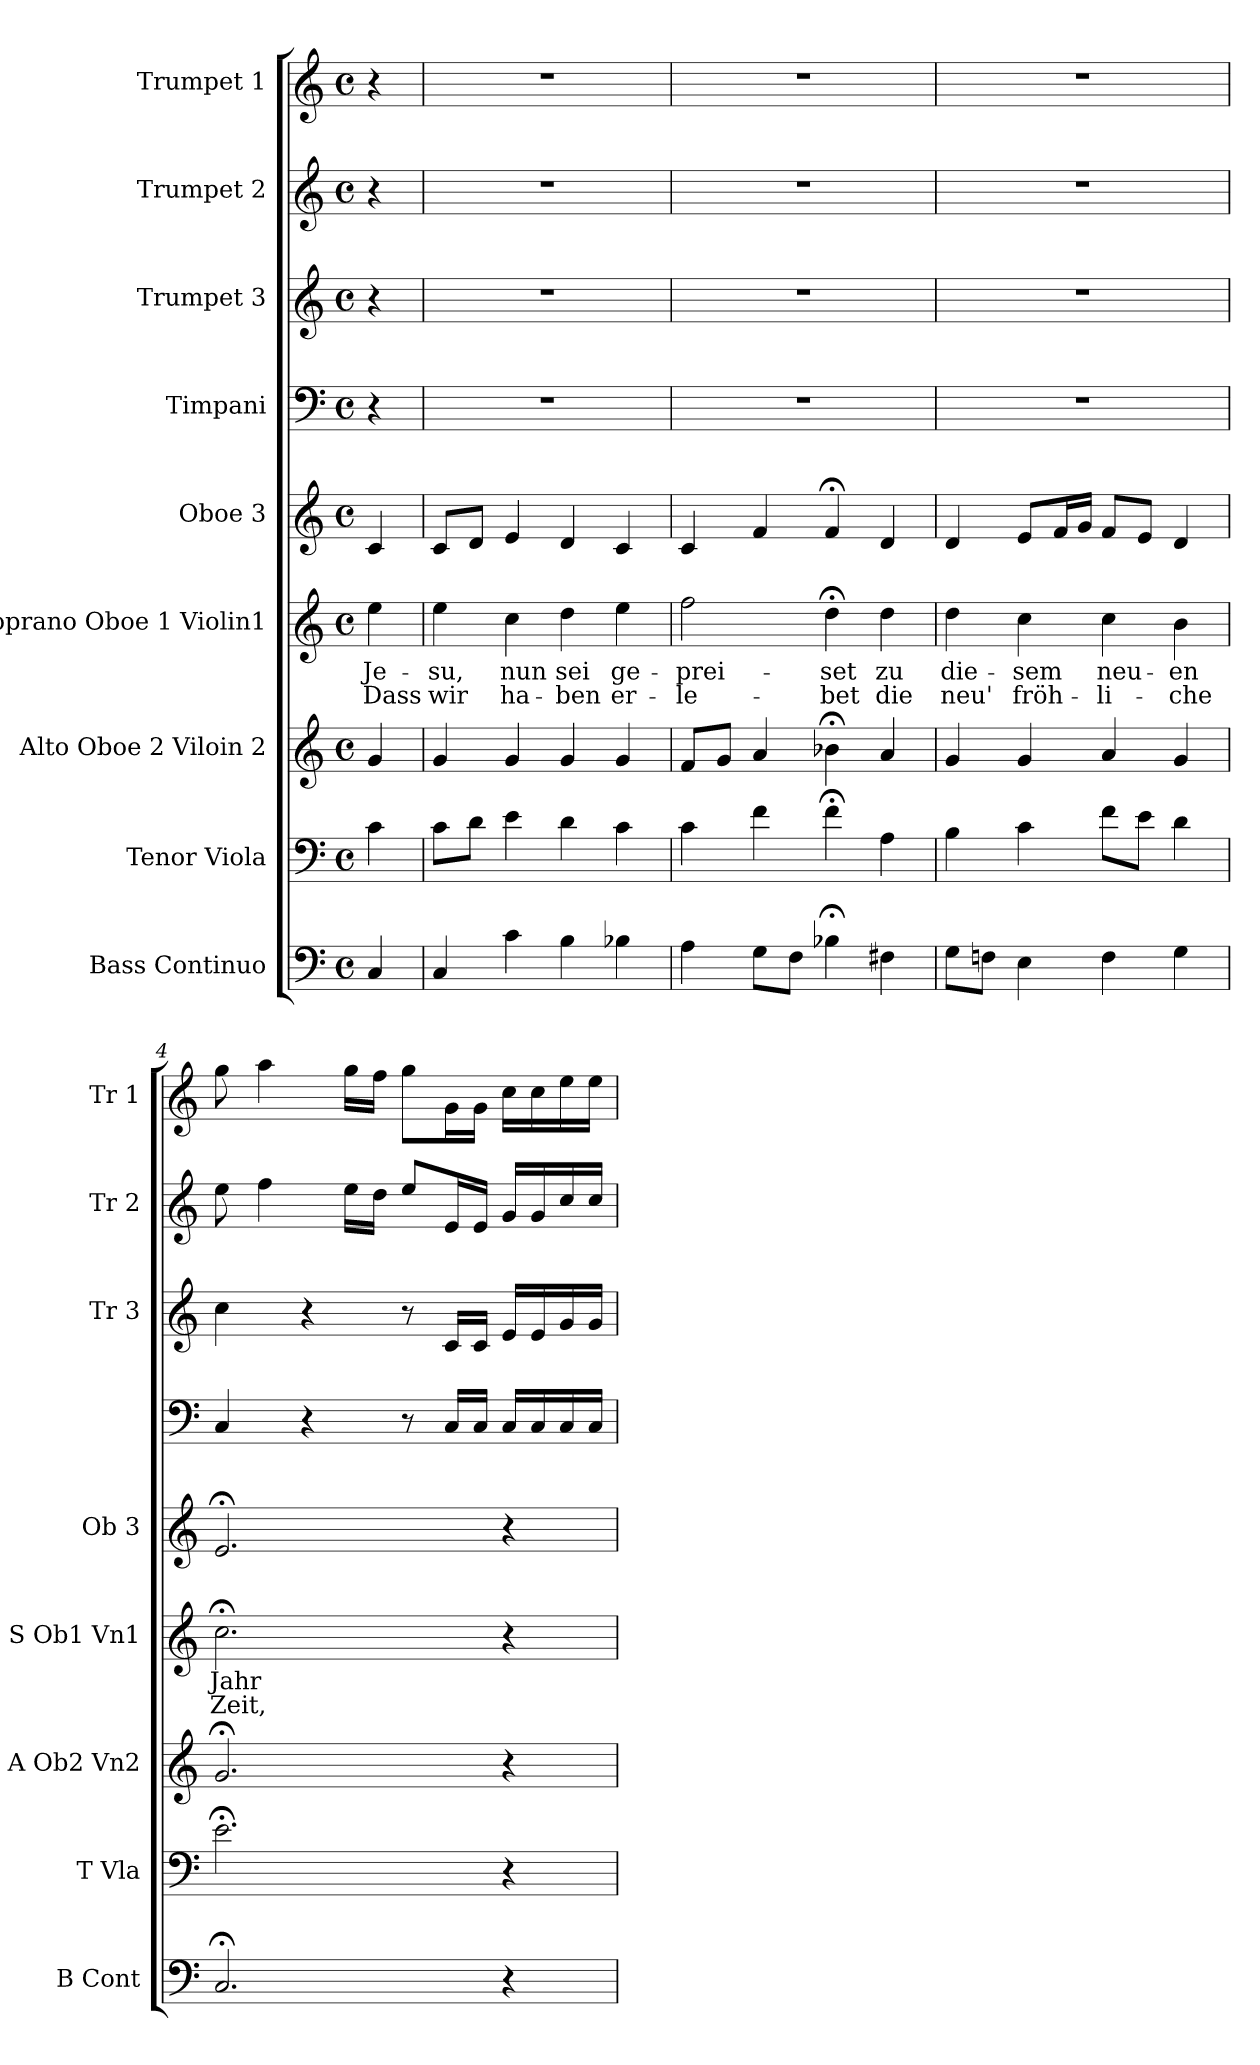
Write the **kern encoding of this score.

**kern	**kern	**kern	**kern	**text	**text	**kern	**kern	**kern	**kern	**kern
*part9	*part8	*part7	*part6	*part6	*part6	*part5	*part4	*part3	*part2	*part1
*staff9	*staff8	*staff7	*staff6	*staff6	*staff6	*staff5	*staff4	*staff3	*staff2	*staff1
*I"Bass Continuo	*I"Tenor Viola	*I"Alto Oboe 2 Viloin 2	*I"Soprano Oboe 1 Violin1	*	*	*I"Oboe 3	*I"Timpani	*I"Trumpet 3	*I"Trumpet 2	*I"Trumpet 1
*I'B Cont	*I'T Vla	*I'A Ob2 Vn2	*I'S Ob1 Vn1	*	*	*I'Ob 3	*	*I'Tr 3	*I'Tr 2	*I'Tr 1
*clefF4	*clefF4	*clefG2	*clefG2	*	*	*clefG2	*clefF4	*clefG2	*clefG2	*clefG2
*k[]	*k[]	*k[]	*k[]	*	*	*k[]	*k[]	*k[]	*k[]	*k[]
*	*	*	*	*	*	*	*	*	*	*C:
*M4/4	*M4/4	*M4/4	*M4/4	*	*	*M4/4	*M4/4	*M4/4	*M4/4	*M4/4
*met(c)	*met(c)	*met(c)	*met(c)	*	*	*met(c)	*met(c)	*met(c)	*met(c)	*met(c)
=	=	=	=	=	=	=	=	=	=	=
4C/	4c\	4g/	4ee\	Je-	Dass	4c/	4r	4r	4r	4r
=1	=1	=1	=1	=1	=1	=1	=1	=1	=1	=1
4C/	8c\L	4g/	4ee\	-su,	wir	8c/L	1r	1r	1r	1r
.	8d\J	.	.	.	.	8d/J	.	.	.	.
4c\	4e\	4g/	4cc\	nun	ha-	4e/	.	.	.	.
4B\	4d\	4g/	4dd\	sei	-ben	4d/	.	.	.	.
4B-X\	4c\	4g/	4ee\	ge-	er-	4c/	.	.	.	.
=2	=2	=2	=2	=2	=2	=2	=2	=2	=2	=2
4A\	4c\	8f/L	2ff\	-prei-	-le-	4c/	1r	1r	1r	1r
.	.	8g/J	.	.	.	.	.	.	.	.
8G\L	4f\	4a/	.	.	.	4f/	.	.	.	.
8F\J	.	.	.	.	.	.	.	.	.	.
4B-X;<\	4f;<\	4b-X;<\	4dd;<\	set	-bet	4f;</	.	.	.	.
4F#X\	4A\	4a/	4dd\	zu	die	4d/	.	.	.	.
=3	=3	=3	=3	=3	=3	=3	=3	=3	=3	=3
8G\L	4B\	4g/	4dd\	die-	neu'	4d/	1r	1r	1r	1r
8Fn\J	.	.	.	.	.	.	.	.	.	.
4E\	4c\	4g/	4cc\	-sem	fröh-	8e/L	.	.	.	.
.	.	.	.	.	.	16f/L	.	.	.	.
.	.	.	.	.	.	16g/JJ	.	.	.	.
4F\	8f\L	4a/	4cc\	neu-	-li-	8f/L	.	.	.	.
.	8e\J	.	.	.	.	8e/J	.	.	.	.
4G\	4d\	4g/	4b\	-en	-che	4d/	.	.	.	.
=4	=4	=4	=4	=4	=4	=4	=4	=4	=4	=4
2.C;</	2.e;<\	2.g;</	2.cc;<\	Jahr	Zeit,	2.e;</	4C/	4cc\	8ee\	8gg\
.	.	.	.	.	.	.	.	.	4ff\	4aa\
.	.	.	.	.	.	.	4r	4r	.	.
.	.	.	.	.	.	.	.	.	16ee\LL	16gg\LL
.	.	.	.	.	.	.	.	.	16dd\JJ	16ff\JJ
.	.	.	.	.	.	.	8r	8r	8ee/L	8gg\L
.	.	.	.	.	.	.	16C/LL	16c/LL	16e/L	16g\L
.	.	.	.	.	.	.	16C/JJ	16c/JJ	16e/JJ	16g\JJ
4r	4r	4r	4r	.	.	4r	16C/LL	16e/LL	16g/LL	16cc\LL
.	.	.	.	.	.	.	16C/	16e/	16g/	16cc\
.	.	.	.	.	.	.	16C/	16g/	16cc/	16ee\
.	.	.	.	.	.	.	16C/JJ	16g/JJ	16cc/JJ	16ee\JJ
=	=	=	=	=	=	=	=	=	=	=
*-	*-	*-	*-	*-	*-	*-	*-	*-	*-	*-
